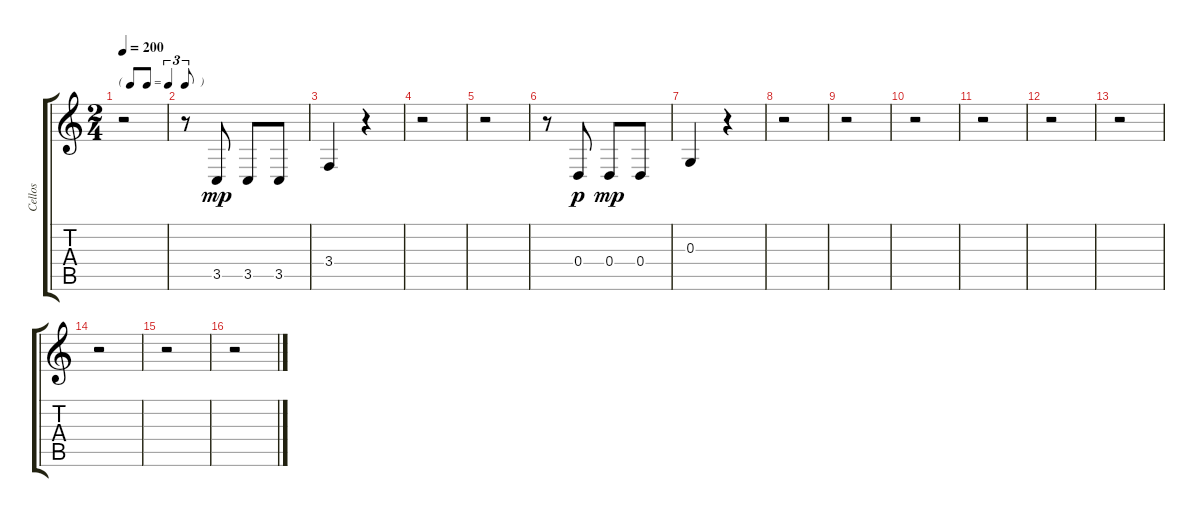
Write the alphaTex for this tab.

\track ("Cellos" "Cellos") {instrument stringensemble1}
\staff {score tabs}
\tuning (E4 B3 G3 D3 A2 E2) {hide}
\ts (2 4)
\tf triplet8th
\tempo 200
\clef g2
\ks c
r.2{dy mp} |
r.8 3.5.8 3.5.8 3.5.8 |
3.4.4 r.4 |
r.2 |
r.2 |
r.8 0.4.8{dy p} 0.4.8{dy mp} 0.4.8 |
0.3.4 r.4 |
r.2 |
r.2 |
r.2 |
r.2 |
r.2 |
r.2 |
r.2 |
r.2 |
r.2
